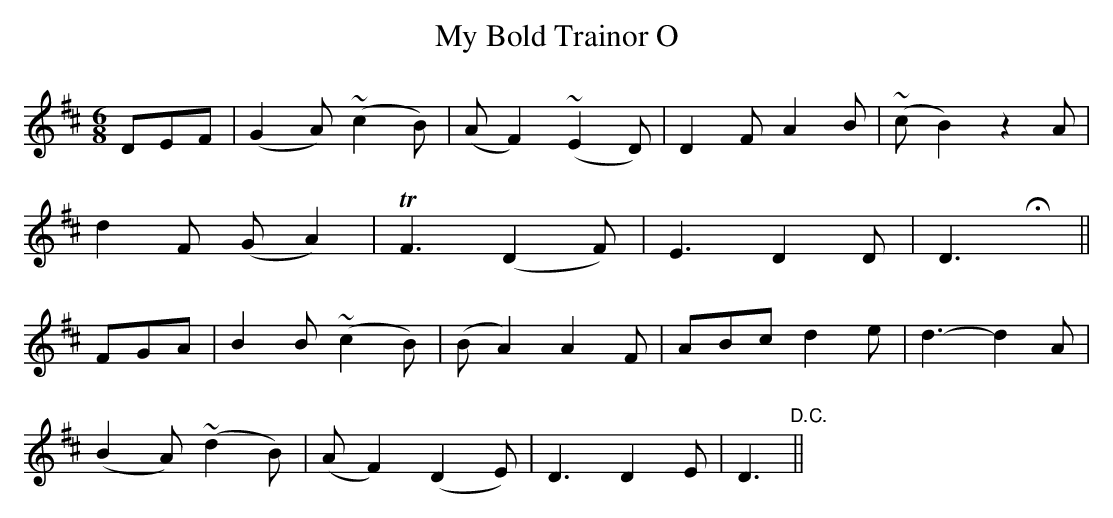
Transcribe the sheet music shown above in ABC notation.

X:1
T: My Bold Trainor O
M:6/8
L:1/8
K:D
DEF | (G2 A) (~c2 B) | (A F2) (~E2 D) | D2 F A2 B | (~c B2) z2 A |
d2 F (G A2) | TF3 (D2 F) | E3 D2 D | D3 Hx ||
FGA | B2 B (~c2 B) | (B A2) A2 F | ABc d2 e | d3- d2 A |
(B2 A) (~d2 B) | (A F2) (D2 E) | D3 D2 E | D3 "D.C." ||
